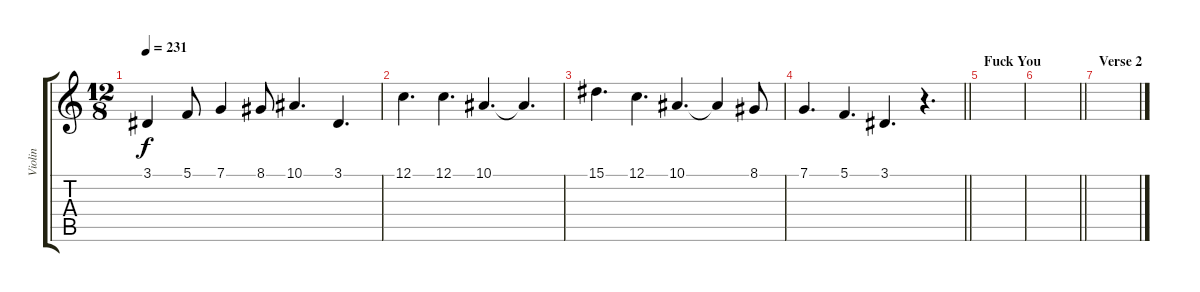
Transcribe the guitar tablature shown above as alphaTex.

\track ("Violin" "Violin") {instrument violin}
\staff {score tabs}
\tuning (C4 G3 Eb3 Bb2 F2 C2) {hide}
\ts (12 8)
\tempo 231
\clef g2
\ks c
3.1.4{dy f} 5.1.8 7.1.4 8.1.8 10.1.4{d} 3.1.4{d} |
12.1.4{d} 12.1.4{d} 10.1.4{d} 10.1{t}.4{d} |
15.1.4{d} 12.1.4{d} 10.1.4{d} 10.1{t}.4 8.1.8 |
\barLineRight lightlight
7.1.4{d} 5.1.4{d} 3.1.4{d} r.4{d} |
\section ("" "Fuck You")
|
\barLineRight lightlight
|
\section ("" "Verse 2")
